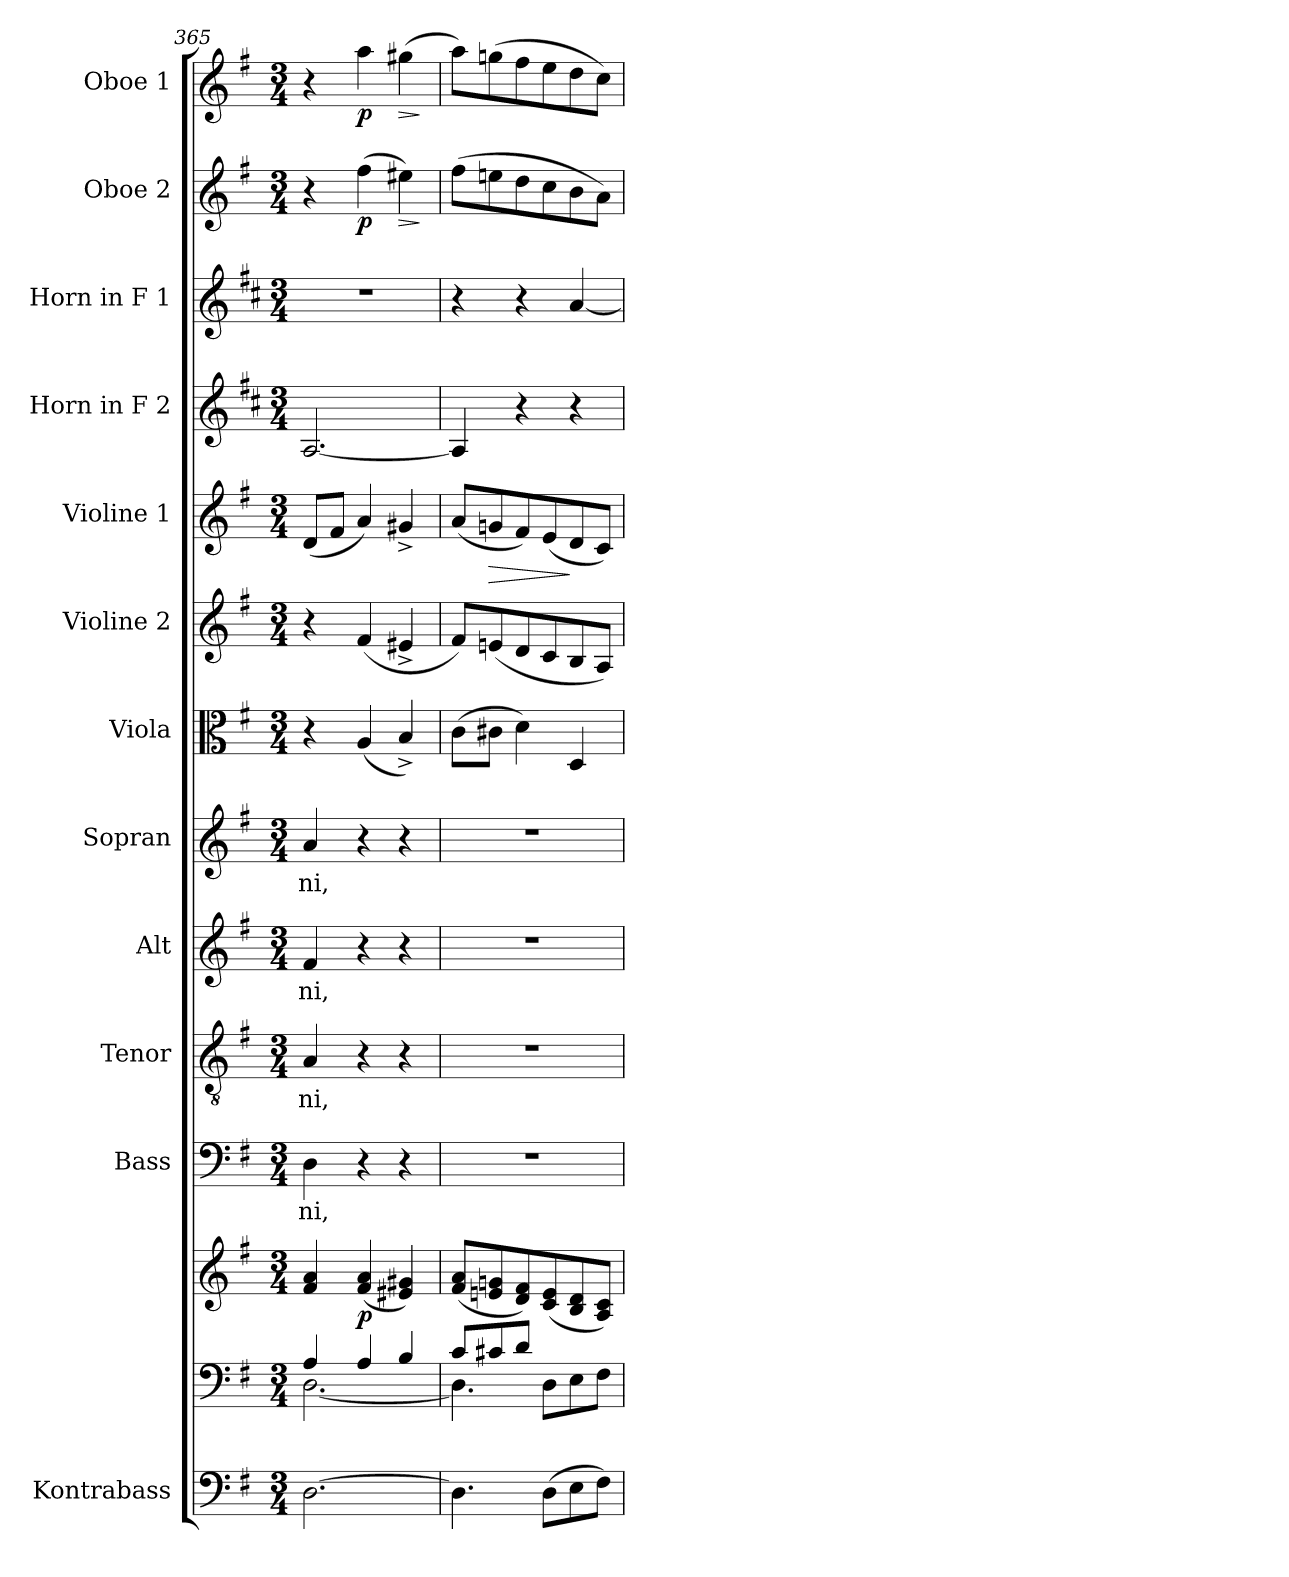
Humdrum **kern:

**kern	**kern	**kern	**dynam	**kern	**text	**kern	**text	**kern	**text	**kern	**text	**kern	**kern	**kern	**dynam	**kern	**kern	**kern	**dynam	**kern	**dynam
*part13	*part12	*part12	*part12	*part11	*part11	*part10	*part10	*part9	*part9	*part8	*part8	*part7	*part6	*part5	*part5	*part4	*part3	*part2	*part2	*part1	*part1
*staff14	*staff13	*staff12	*staff12/13	*staff11	*staff11	*staff10	*staff10	*staff9	*staff9	*staff8	*staff8	*staff7	*staff6	*staff5	*staff5	*staff4	*staff3	*staff2	*staff2	*staff1	*staff1
*I"Kontrabass	*	*	*	*I"Bass	*	*I"Tenor	*	*I"Alt	*	*I"Sopran	*	*I"Viola	*I"Violine 2	*I"Violine 1	*	*I"Horn in F 2	*I"Horn in F 1	*I"Oboe 2	*	*I"Oboe 1	*
*I'Kb.	*	*	*	*I'B.	*	*I'T.	*	*I'A.	*	*I'S.	*	*I'Vla.	*I'Vl. 2	*I'Vl. 1	*	*	*	*I'Ob. 2	*	*I'Ob. 1	*
!!LO:PB:g=z
*clefF4	*clefF4	*clefG2	*	*clefF4	*	*clefGv2	*	*clefG2	*	*clefG2	*	*clefC3	*clefG2	*clefG2	*	*clefG2	*clefG2	*clefG2	*	*clefG2	*
*ITrd7c12	*	*	*	*	*	*	*	*	*	*	*	*	*	*	*	*ITrd4c7	*ITrd4c7	*	*	*	*
*k[f#]	*k[f#]	*k[f#]	*	*k[f#]	*	*k[f#]	*	*k[f#]	*	*k[f#]	*	*k[f#]	*k[f#]	*k[f#]	*	*k[f#]	*k[f#]	*k[f#]	*	*k[f#]	*
*G:	*G:	*G:	*	*G:	*	*G:	*	*G:	*	*G:	*	*G:	*G:	*G:	*	*G:	*G:	*G:	*	*G:	*
*M3/4	*M3/4	*M3/4	*	*M3/4	*	*M3/4	*	*M3/4	*	*M3/4	*	*M3/4	*M3/4	*M3/4	*	*M3/4	*M3/4	*M3/4	*	*M3/4	*
=365	=365	=365	=365	=365	=365	=365	=365	=365	=365	=365	=365	=365	=365	=365	=365	=365	=365	=365	=365	=365	=365
*	*^	*	*	*	*	*	*	*	*	*	*	*	*	*	*	*	*	*	*	*	*
!	!	!	!	!	!	!LO:LY:b	!	!LO:LY:b	!	!LO:LY:b	!	!LO:LY:b	!	!	!	!	!	!	!	!	!	!
[2.DD\	4A!/	[<2.D\	4f#!/ 4a!/	.	4D\	-ni,	4A/	-ni,	4f#/	-ni,	4a/	-ni,	4r	4r	(<8d/L	.	[2.D/	2.r	4r	.	4r	.
.	.	.	.	.	.	.	.	.	.	.	.	.	.	.	8f#/J	.	.	.	.	.	.	.
!	!	!	!	!LO:DY:b	!	!	!	!	!	!	!	!	!	!	!	!	!	!	!	!LO:DY:b	!	!LO:DY:b
.	4A/	.	(<4f#/ 4a/	p	4r	.	4r	.	4r	.	4r	.	(<4A/	(<4f#/	4a/)	.	.	.	(>4ff#\	p	4aa\	p
!	!	!	!	!	!	!	!	!	!	!	!	!	!	!	!	!	!	!	!	!LO:HP:b	!	!LO:HP:b
.	4B/	.	4e#X/ 4g#X/)	.	4r	.	4r	.	4r	.	4r	.	4B^>/)	4e#X^>/	4g#X^</	.	.	.	4ee#X\)	>	(>4gg#X\	>
*	*v	*v	*	*	*	*	*	*	*	*	*	*	*	*	*	*	*	*	*	*	*	*
.	.	.	.	.	.	.	.	.	.	.	.	.	.	.	.	.	.	.	]	.	]
=366	=366	=366	=366	=366	=366	=366	=366	=366	=366	=366	=366	=366	=366	=366	=366	=366	=366	=366	=366	=366	=366
*	*^	*	*	*	*	*	*	*	*	*	*	*	*	*	*	*	*	*	*	*	*
4.DD\]	8c/L	4.D\]	(<8f#/ 8a/L	.	2.r	.	2.r	.	2.r	.	2.r	.	(>8c\L	8f#/L)	(<8a/L	.	4D/]	4r	(>8ff#\L	.	8aa\L)	.
!	!	!	!	!	!	!	!	!	!	!	!	!	!	!	!	!LO:HP:b	!	!	!	!	!	!
.	8c#X/	.	8en/ 8gn/	.	.	.	.	.	.	.	.	.	8c#X\J	(<8en/	8gn/	>	.	.	8een\	.	(>8ggn\	.
.	8d/J	.	8d/ 8f#/)	.	.	.	.	.	.	.	.	.	4d\)	8d/	8f#/)	.	4r	4r	8dd\	.	8ff#\	.
(>8DD\L	8ryy	8D\L	(<8c/ 8e/	.	.	.	.	.	.	.	.	.	.	8c/	(<8e/	.	.	.	8cc\	.	8ee\	.
8EE\	4ryy	8E\	8B/ 8d/	.	.	.	.	.	.	.	.	.	4D/	8B/	8d/	]	4r	[4d/	8b\	.	8dd\	.
8FF#\J)	.	8F#\J	8A/ 8c/J)	.	.	.	.	.	.	.	.	.	.	8A/J)	8c/J)	.	.	.	8a\J)	.	8cc\J)	.
*	*v	*v	*	*	*	*	*	*	*	*	*	*	*	*	*	*	*	*	*	*	*	*
=	=	=	=	=	=	=	=	=	=	=	=	=	=	=	=	=	=	=	=	=	=
*-	*-	*-	*-	*-	*-	*-	*-	*-	*-	*-	*-	*-	*-	*-	*-	*-	*-	*-	*-	*-	*-
